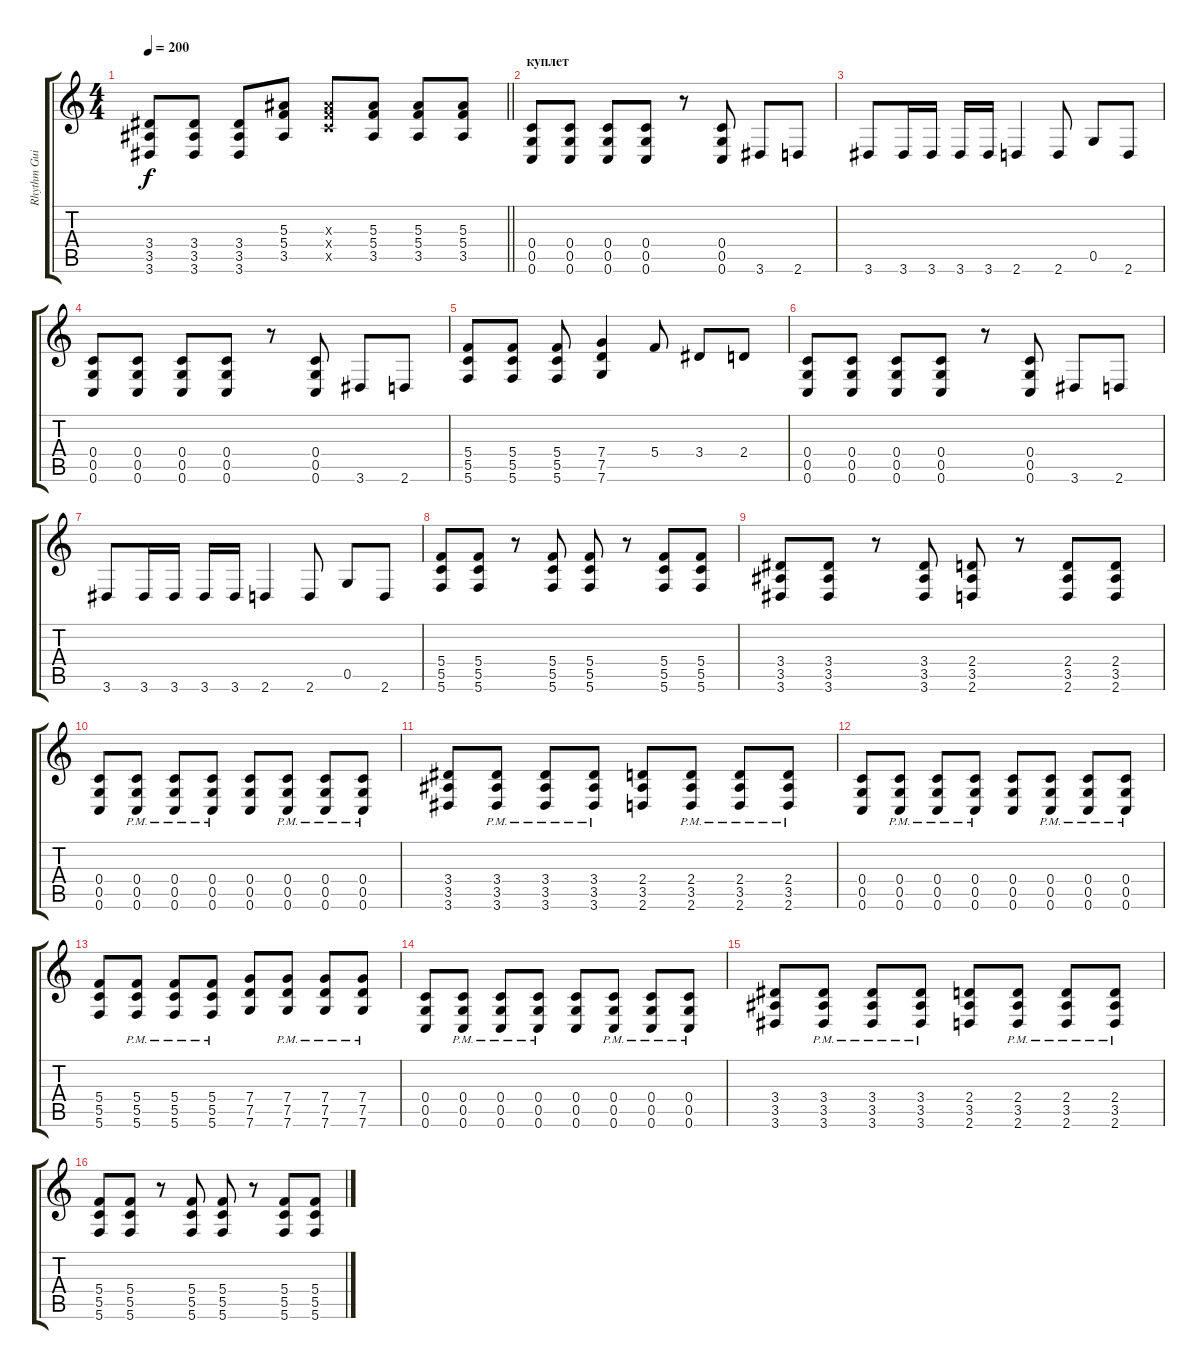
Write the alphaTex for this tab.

\track ("Rhythm Guitar" "Rhythm Gui") {instrument distortionguitar}
\staff {score tabs}
\tuning (D4 A3 F3 C3 G2 C2) {hide}
\ts (4 4)
\tempo 200
\clef g2
\barLineRight lightlight
\ks c
(3.4 3.5 3.6).8{dy f} (3.4 3.5 3.6).8 (3.4 3.5 3.6).8 (5.3 5.4 3.5).8 (5.3{x} 5.4{x} 5.5{x}).8 (5.3 5.4 3.5).8 (5.3 5.4 3.5).8 (5.3 5.4 3.5).8 |
\section ("" "куплет")
(0.4 0.5 0.6).8 (0.4 0.5 0.6).8 (0.4 0.5 0.6).8 (0.4 0.5 0.6).8 r.8 (0.4 0.5 0.6).8 3.6.8 2.6.8 |
3.6.8 3.6.16 3.6.16 3.6.16 3.6.16 2.6.4 2.6.8 0.5.8 2.6.8 |
(0.4 0.5 0.6).8 (0.4 0.5 0.6).8 (0.4 0.5 0.6).8 (0.4 0.5 0.6).8 r.8 (0.4 0.5 0.6).8 3.6.8 2.6.8 |
(5.4 5.5 5.6).8 (5.4 5.5 5.6).8 (5.4 5.5 5.6).8 (7.4 7.5 7.6).4 5.4.8 3.4.8 2.4.8 |
(0.4 0.5 0.6).8 (0.4 0.5 0.6).8 (0.4 0.5 0.6).8 (0.4 0.5 0.6).8 r.8 (0.4 0.5 0.6).8 3.6.8 2.6.8 |
3.6.8 3.6.16 3.6.16 3.6.16 3.6.16 2.6.4 2.6.8 0.5.8 2.6.8 |
(5.4 5.5 5.6).8 (5.4 5.5 5.6).8 r.8 (5.4 5.5 5.6).8 (5.4 5.5 5.6).8 r.8 (5.4 5.5 5.6).8 (5.4 5.5 5.6).8 |
(3.4 3.5 3.6).8 (3.4 3.5 3.6).8 r.8 (3.4 3.5 3.6).8 (2.4 3.5 2.6).8 r.8 (2.4 3.5 2.6).8 (2.4 3.5 2.6).8 |
(0.4 0.5 0.6).8 (0.4{pm} 0.5{pm} 0.6{pm}).8 (0.4{pm} 0.5{pm} 0.6{pm}).8 (0.4{pm} 0.5{pm} 0.6{pm}).8 (0.4 0.5 0.6).8 (0.4{pm} 0.5{pm} 0.6{pm}).8 (0.4{pm} 0.5{pm} 0.6{pm}).8 (0.4{pm} 0.5{pm} 0.6{pm}).8 |
(3.4 3.5 3.6).8 (3.4{pm} 3.5{pm} 3.6{pm}).8 (3.4{pm} 3.5{pm} 3.6{pm}).8 (3.4{pm} 3.5{pm} 3.6{pm}).8 (2.4 3.5 2.6).8 (2.4{pm} 3.5{pm} 2.6{pm}).8 (2.4{pm} 3.5{pm} 2.6{pm}).8 (2.4{pm} 3.5{pm} 2.6{pm}).8 |
(0.4 0.5 0.6).8 (0.4{pm} 0.5{pm} 0.6{pm}).8 (0.4{pm} 0.5{pm} 0.6{pm}).8 (0.4{pm} 0.5{pm} 0.6{pm}).8 (0.4 0.5 0.6).8 (0.4{pm} 0.5{pm} 0.6{pm}).8 (0.4{pm} 0.5{pm} 0.6{pm}).8 (0.4{pm} 0.5{pm} 0.6{pm}).8 |
(5.4 5.5 5.6).8 (5.4{pm} 5.5{pm} 5.6{pm}).8 (5.4{pm} 5.5{pm} 5.6{pm}).8 (5.4{pm} 5.5{pm} 5.6{pm}).8 (7.4 7.5 7.6).8 (7.4{pm} 7.5{pm} 7.6{pm}).8 (7.4{pm} 7.5{pm} 7.6{pm}).8 (7.4{pm} 7.5{pm} 7.6{pm}).8 |
(0.4 0.5 0.6).8 (0.4{pm} 0.5{pm} 0.6{pm}).8 (0.4{pm} 0.5{pm} 0.6{pm}).8 (0.4{pm} 0.5{pm} 0.6{pm}).8 (0.4 0.5 0.6).8 (0.4{pm} 0.5{pm} 0.6{pm}).8 (0.4{pm} 0.5{pm} 0.6{pm}).8 (0.4{pm} 0.5{pm} 0.6{pm}).8 |
(3.4 3.5 3.6).8 (3.4{pm} 3.5{pm} 3.6{pm}).8 (3.4{pm} 3.5{pm} 3.6{pm}).8 (3.4{pm} 3.5{pm} 3.6{pm}).8 (2.4 3.5 2.6).8 (2.4{pm} 3.5{pm} 2.6{pm}).8 (2.4{pm} 3.5{pm} 2.6{pm}).8 (2.4{pm} 3.5{pm} 2.6{pm}).8 |
(5.4 5.5 5.6).8 (5.4 5.5 5.6).8 r.8 (5.4 5.5 5.6).8 (5.4 5.5 5.6).8 r.8 (5.4 5.5 5.6).8 (5.4 5.5 5.6).8
